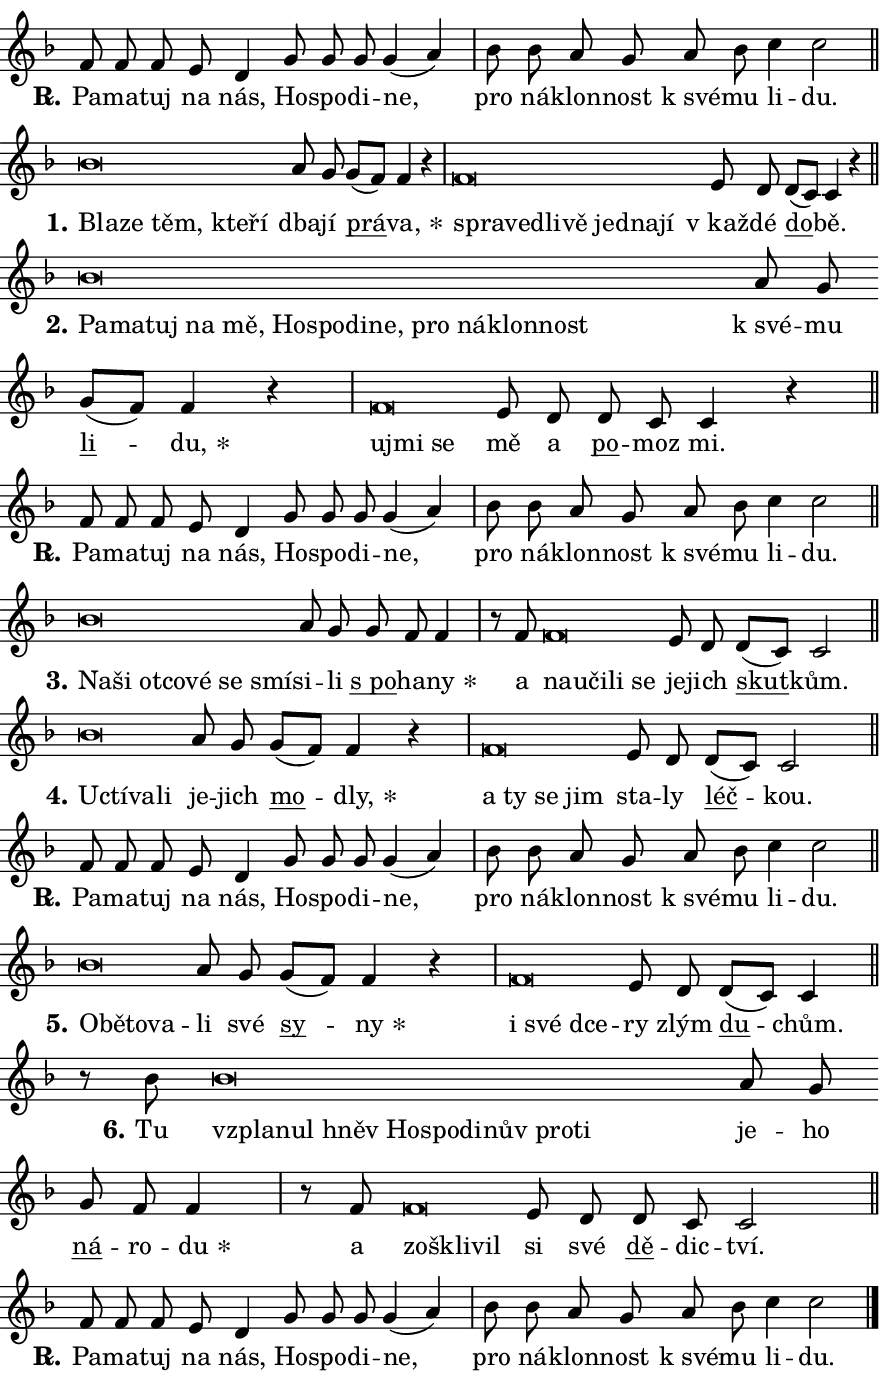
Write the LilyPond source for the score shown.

\version "2.24.0"
\header { tagline = "" }
\paper {
  indent = 0\cm
  top-margin = 0\cm
  right-margin = 0.13\cm % to fit lyric hyphens
  bottom-margin = 0\cm
  left-margin = 0\cm
  paper-width = 15\cm
  page-breaking = #ly:one-page-breaking
  system-system-spacing.basic-distance = #11
  score-system-spacing.basic-distance = #11
  ragged-last = ##f
}


%% Author: Thomas Morley
%% https://lists.gnu.org/archive/html/lilypond-user/2020-05/msg00002.html
#(define (line-position grob)
"Returns position of @var[grob} in current system:
   @code{'start}, if at first time-step
   @code{'end}, if at last time-step
   @code{'middle} otherwise
"
  (let* ((col (ly:item-get-column grob))
         (ln (ly:grob-object col 'left-neighbor))
         (rn (ly:grob-object col 'right-neighbor))
         (col-to-check-left (if (ly:grob? ln) ln col))
         (col-to-check-right (if (ly:grob? rn) rn col))
         (break-dir-left
           (and
             (ly:grob-property col-to-check-left 'non-musical #f)
             (ly:item-break-dir col-to-check-left)))
         (break-dir-right
           (and
             (ly:grob-property col-to-check-right 'non-musical #f)
             (ly:item-break-dir col-to-check-right))))
        (cond ((eqv? 1 break-dir-left) 'start)
              ((eqv? -1 break-dir-right) 'end)
              (else 'middle))))

#(define (tranparent-at-line-position vctor)
  (lambda (grob)
  "Relying on @code{line-position} select the relevant enry from @var{vctor}.
Used to determine transparency,"
    (case (line-position grob)
      ((end) (not (vector-ref vctor 0)))
      ((middle) (not (vector-ref vctor 1)))
      ((start) (not (vector-ref vctor 2))))))

noteHeadBreakVisibility =
#(define-music-function (break-visibility)(vector?)
"Makes @code{NoteHead}s transparent relying on @var{break-visibility}"
#{
  \override NoteHead.transparent =
    #(tranparent-at-line-position break-visibility)
#})

#(define delete-ledgers-for-transparent-note-heads
  (lambda (grob)
    "Reads whether a @code{NoteHead} is transparent.
If so this @code{NoteHead} is removed from @code{'note-heads} from
@var{grob}, which is supposed to be @code{LedgerLineSpanner}.
As a result ledgers are not printed for this @code{NoteHead}"
    (let* ((nhds-array (ly:grob-object grob 'note-heads))
           (nhds-list
             (if (ly:grob-array? nhds-array)
                 (ly:grob-array->list nhds-array)
                 '()))
           ;; Relies on the transparent-property being done before
           ;; Staff.LedgerLineSpanner.after-line-breaking is executed.
           ;; This is fragile ...
           (to-keep
             (remove
               (lambda (nhd)
                 (ly:grob-property nhd 'transparent #f))
               nhds-list)))
      ;; TODO find a better method to iterate over grob-arrays, similiar
      ;; to filter/remove etc for lists
      ;; For now rebuilt from scratch
      (set! (ly:grob-object grob 'note-heads)  '())
      (for-each
        (lambda (nhd)
          (ly:pointer-group-interface::add-grob grob 'note-heads nhd))
        to-keep))))

squashNotes = {
  \override NoteHead.X-extent = #'(-0.2 . 0.2)
  \override NoteHead.Y-extent = #'(-0.75 . 0)
  \override NoteHead.stencil =
    #(lambda (grob)
       (let ((pos (ly:grob-property grob 'staff-position)))
         (begin
           (if (< pos -7) (display "ERROR: Lower brevis then expected\n") (display ""))
           (if (<= pos -6) ly:text-interface::print ly:note-head::print))))
}
unSquashNotes = {
  \revert NoteHead.X-extent
  \revert NoteHead.Y-extent
  \revert NoteHead.stencil
}

hideNotes = \noteHeadBreakVisibility #begin-of-line-visible
unHideNotes = \noteHeadBreakVisibility #all-visible

% work-around for resetting accidentals
% https://lilypond.org/doc/v2.23/Documentation/notation/displaying-rhythms#unmetered-music
cadenzaMeasure = {
  \cadenzaOff
  \partial 1024 s1024
  \cadenzaOn
}

#(define-markup-command (accent layout props text) (markup?)
  "Underline accented syllable"
  (interpret-markup layout props
    #{\markup \override #'(offset . 4.3) \underline { #text }#}))

responsum = \markup \concat {
  "R" \hspace #-1.05 \path #0.1 #'((moveto 0 0.07) (lineto 0.9 0.8)) \hspace #0.05 "."
}

spaceSize = #0.6828661417322834 % exact space size for TeX Gyre Schola

\layout {
  \context {
    \Staff
    \remove "Time_signature_engraver"
    \override LedgerLineSpanner.after-line-breaking = #delete-ledgers-for-transparent-note-heads
  }
  \context {
    \Lyrics {
      \override LyricSpace.minimum-distance = \spaceSize
      \override LyricText.font-name = #"TeX Gyre Schola"
      \override LyricText.font-size = 1
      \override StanzaNumber.font-name = #"TeX Gyre Schola Bold"
      \override StanzaNumber.font-size = 1
    }
  }
  \context {
    \Score 
    \override NoteHead.text =
      #(lambda (grob) 
        (let ((pos (ly:grob-property grob 'staff-position)))
          #{\markup {
            \combine
              \halign #-0.55 \raise #(if (= pos -6) 0 0.5) \override #'(thickness . 2) \draw-line #'(3.2 . 0)
              \musicglyph "noteheads.sM1"
          }#}))
  }
}

% magnetic-lyrics.ily
%
%   written by
%     Jean Abou Samra <jean@abou-samra.fr>
%     Werner Lemberg <wl@gnu.org>
%
%   adapted by
%     Jiri Hon <jiri.hon@gmail.com>
%
% Version 2022-Apr-15

% https://www.mail-archive.com/lilypond-user@gnu.org/msg149350.html

#(define (Left_hyphen_pointer_engraver context)
   "Collect syllable-hyphen-syllable occurrences in lyrics and store
them in properties.  This engraver only looks to the left.  For
example, if the lyrics input is @code{foo -- bar}, it does the
following.

@itemize @bullet
@item
Set the @code{text} property of the @code{LyricHyphen} grob between
@q{foo} and @q{bar} to @code{foo}.

@item
Set the @code{left-hyphen} property of the @code{LyricText} grob with
text @q{foo} to the @code{LyricHyphen} grob between @q{foo} and
@q{bar}.
@end itemize

Use this auxiliary engraver in combination with the
@code{lyric-@/text::@/apply-@/magnetic-@/offset!} hook."
   (let ((hyphen #f)
         (text #f))
     (make-engraver
      (acknowledgers
       ((lyric-syllable-interface engraver grob source-engraver)
        (set! text grob)))
      (end-acknowledgers
       ((lyric-hyphen-interface engraver grob source-engraver)
        ;(when (not (grob::has-interface grob 'lyric-space-interface))
          (set! hyphen grob)));)
      ((stop-translation-timestep engraver)
       (when (and text hyphen)
         (ly:grob-set-object! text 'left-hyphen hyphen))
       (set! text #f)
       (set! hyphen #f)))))

#(define (lyric-text::apply-magnetic-offset! grob)
   "If the space between two syllables is less than the value in
property @code{LyricText@/.details@/.squash-threshold}, move the right
syllable to the left so that it gets concatenated with the left
syllable.

Use this function as a hook for
@code{LyricText@/.after-@/line-@/breaking} if the
@code{Left_@/hyphen_@/pointer_@/engraver} is active."
   (let ((hyphen (ly:grob-object grob 'left-hyphen #f)))
     (when hyphen
       (let ((left-text (ly:spanner-bound hyphen LEFT)))
         (when (grob::has-interface left-text 'lyric-syllable-interface)
           (let* ((common (ly:grob-common-refpoint grob left-text X))
                  (this-x-ext (ly:grob-extent grob common X))
                  (left-x-ext
                   (begin
                     ;; Trigger magnetism for left-text.
                     (ly:grob-property left-text 'after-line-breaking)
                     (ly:grob-extent left-text common X)))
                  ;; `delta` is the gap width between two syllables.
                  (delta (- (interval-start this-x-ext)
                            (interval-end left-x-ext)))
                  (details (ly:grob-property grob 'details))
                  (threshold (assoc-get 'squash-threshold details 0.2)))
             (when (< delta threshold)
               (let* (;; We have to manipulate the input text so that
                      ;; ligatures crossing syllable boundaries are not
                      ;; disabled.  For languages based on the Latin
                      ;; script this is essentially a beautification.
                      ;; However, for non-Western scripts it can be a
                      ;; necessity.
                      (lt (ly:grob-property left-text 'text))
                      (rt (ly:grob-property grob 'text))
                      (is-space (grob::has-interface hyphen 'lyric-space-interface))
                      (space (if is-space " " ""))
                      (extra-delta (if is-space spaceSize 0))
                      ;; Append new syllable.
                      (ltrt-space (if (and (string? lt) (string? rt))
                                (string-append lt space rt)
                                (make-concat-markup (list lt space rt))))
                      ;; Right-align `ltrt` to the right side.
                      (ltrt-space-markup (grob-interpret-markup
                               grob
                               (make-translate-markup
                                (cons (interval-length this-x-ext) 0)
                                (make-right-align-markup ltrt-space)))))
                 (begin
                   ;; Don't print `left-text`.
                   (ly:grob-set-property! left-text 'stencil #f)
                   ;; Set text and stencil (which holds all collected
                   ;; syllables so far) and shift it to the left.
                   (ly:grob-set-property! grob 'text ltrt-space)
                   (ly:grob-set-property! grob 'stencil ltrt-space-markup)
                   (ly:grob-translate-axis! grob (- (- delta extra-delta)) X))))))))))


#(define (lyric-hyphen::displace-bounds-first grob)
   ;; Make very sure this callback isn't triggered too early.
   (let ((left (ly:spanner-bound grob LEFT))
         (right (ly:spanner-bound grob RIGHT)))
     (ly:grob-property left 'after-line-breaking)
     (ly:grob-property right 'after-line-breaking)
     (ly:lyric-hyphen::print grob)))

squashThreshold = #0.4

\layout {
  \context {
    \Lyrics
    \consists #Left_hyphen_pointer_engraver
    \override LyricText.after-line-breaking =
      #lyric-text::apply-magnetic-offset!
    \override LyricHyphen.stencil = #lyric-hyphen::displace-bounds-first
    \override LyricText.details.squash-threshold = \squashThreshold
    \override LyricHyphen.minimum-distance = 0
    \override LyricHyphen.minimum-length = \squashThreshold
  }
}

squashText = \override LyricText.details.squash-threshold = 9999
unSquashText = \override LyricText.details.squash-threshold = \squashThreshold

leftText = \override LyricText.self-alignment-X = #LEFT
unLeftText = \revert LyricText.self-alignment-X

starOffset = #(lambda (grob) 
                (let ((x_offset (ly:self-alignment-interface::aligned-on-x-parent grob)))
                  (if (= x_offset 0) 0 (+ x_offset 1.2))))

star = #(define-music-function (syllable)(string?)
"Append star separator at the end of a syllable"
#{
  \once \override LyricText.X-offset = #starOffset
  \lyricmode { \markup {
    #syllable
    \override #'((font-name . "TeX Gyre Schola Bold")) \hspace #0.2 \lower #0.65 \larger "*"
  } }
#})

starAccent = #(define-music-function (syllable)(string?)
"Append star separator at the end of a syllable and make accent"
#{
  \once \override LyricText.X-offset = #starOffset
  \lyricmode { \markup {
    \accent #syllable
    \override #'((font-name . "TeX Gyre Schola Bold")) \hspace #0.2 \lower #0.65 \larger "*"
  } }
#})

breath = #(define-music-function (syllable)(string?)
"Append breathing indicator at the end of a syllable"
#{
  \lyricmode { \markup { #syllable "+" } }
#})

optionalBreath = #(define-music-function (syllable)(string?)
"Append optional breathing indicator at the end of a syllable"
#{
  \lyricmode { \markup { #syllable "(+)" } }
#})


\score {
    <<
        \new Voice = "melody" { \cadenzaOn \key f \major \relative { f'8 f f e d4 \bar "" g8 g g \bar "" g4( a) \cadenzaMeasure \bar "|" bes8 bes a g \bar "" a bes c4 c2 \cadenzaMeasure \bar "||" \break } }
        \new Lyrics \lyricsto "melody" { \lyricmode { \set stanza = \responsum
Pa -- ma -- tuj na nás, Ho -- spo -- di -- ne, pro ná -- klon -- nost "k své" -- mu li -- du. } }
    >>
    \layout {}
}

\score {
    <<
        \new Voice = "melody" { \cadenzaOn \key f \major \relative { \squashNotes bes'\breve*1/16 \hideNotes \breve*1/16 \bar "" \breve*1/16 \bar "" \breve*1/16 \breve*1/16 \bar "" \unHideNotes \unSquashNotes a8 g \bar "" g[( f)] f4 r \cadenzaMeasure \bar "|" \squashNotes f\breve*1/16 \hideNotes \breve*1/16 \bar "" \breve*1/16 \bar "" \breve*1/16 \bar "" \breve*1/16 \bar "" \breve*1/16 \breve*1/16 \bar "" \unHideNotes \unSquashNotes e8 d \bar "" d[( c)] c4 r \cadenzaMeasure \bar "||" \break } }
        \new Lyrics \lyricsto "melody" { \lyricmode { \set stanza = "1."
\leftText Bla -- \squashText ze těm, kte -- ří \unLeftText \unSquashText dba -- jí \markup \accent prá -- \star va, \leftText spra -- \squashText ve -- dli -- vě jed -- na -- jí \unLeftText \unSquashText "v kaž" -- dé \markup \accent do -- bě. } }
    >>
    \layout {}
}

\score {
    <<
        \new Voice = "melody" { \cadenzaOn \key f \major \relative { \squashNotes bes'\breve*1/16 \hideNotes \breve*1/16 \bar "" \breve*1/16 \bar "" \breve*1/16 \bar "" \breve*1/16 \bar "" \breve*1/16 \bar "" \breve*1/16 \bar "" \breve*1/16 \bar "" \breve*1/16 \bar "" \breve*1/16 \bar "" \breve*1/16 \bar "" \breve*1/16 \breve*1/16 \bar "" \unHideNotes \unSquashNotes a8 g \bar "" g[( f)] f4 r \cadenzaMeasure \bar "|" \squashNotes f\breve*1/16 \hideNotes \breve*1/16 \breve*1/16 \bar "" \unHideNotes \unSquashNotes e8 d \bar "" d c c4 r \cadenzaMeasure \bar "||" \break } }
        \new Lyrics \lyricsto "melody" { \lyricmode { \set stanza = "2."
\leftText Pa -- \squashText ma -- tuj na mě, Ho -- spo -- di -- ne, pro ná -- klon -- nost \unLeftText \unSquashText "k své" -- mu \markup \accent li -- \star du, \leftText u -- \squashText jmi se \unLeftText \unSquashText mě a \markup \accent po -- moz mi. } }
    >>
    \layout {}
}

\score {
    <<
        \new Voice = "melody" { \cadenzaOn \key f \major \relative { f'8 f f e d4 \bar "" g8 g g \bar "" g4( a) \cadenzaMeasure \bar "|" bes8 bes a g \bar "" a bes c4 c2 \cadenzaMeasure \bar "||" \break } }
        \new Lyrics \lyricsto "melody" { \lyricmode { \set stanza = \responsum
Pa -- ma -- tuj na nás, Ho -- spo -- di -- ne, pro ná -- klon -- nost "k své" -- mu li -- du. } }
    >>
    \layout {}
}

\score {
    <<
        \new Voice = "melody" { \cadenzaOn \key f \major \relative { \squashNotes bes'\breve*1/16 \hideNotes \breve*1/16 \bar "" \breve*1/16 \bar "" \breve*1/16 \bar "" \breve*1/16 \bar "" \breve*1/16 \breve*1/16 \bar "" \unHideNotes \unSquashNotes a8 g \bar "" g f f4 \cadenzaMeasure \bar "|" r8 f8 \squashNotes f\breve*1/16 \hideNotes \breve*1/16 \bar "" \breve*1/16 \bar "" \breve*1/16 \breve*1/16 \bar "" \unHideNotes \unSquashNotes e8 d \bar "" d[( c)] c2 \cadenzaMeasure \bar "||" \break } }
        \new Lyrics \lyricsto "melody" { \lyricmode { \set stanza = "3."
\leftText Na -- \squashText ši ot -- co -- vé se smí -- \unLeftText \unSquashText si -- li \markup \accent "s po" -- ha -- \star ny a \leftText na -- \squashText u -- či -- li se \unLeftText \unSquashText je -- jich \markup \accent skut -- kům. } }
    >>
    \layout {}
}

\score {
    <<
        \new Voice = "melody" { \cadenzaOn \key f \major \relative { \squashNotes bes'\breve*1/16 \hideNotes \breve*1/16 \bar "" \breve*1/16 \breve*1/16 \bar "" \unHideNotes \unSquashNotes a8 g \bar "" g[( f)] f4 r \cadenzaMeasure \bar "|" \squashNotes f\breve*1/16 \hideNotes \breve*1/16 \bar "" \breve*1/16 \breve*1/16 \bar "" \unHideNotes \unSquashNotes e8 d \bar "" d[( c)] c2 \cadenzaMeasure \bar "||" \break } }
        \new Lyrics \lyricsto "melody" { \lyricmode { \set stanza = "4."
\leftText U -- \squashText ctí -- va -- li \unLeftText \unSquashText je -- jich \markup \accent mo -- \star dly, \leftText a \squashText ty se jim \unLeftText \unSquashText sta -- ly \markup \accent léč -- kou. } }
    >>
    \layout {}
}

\score {
    <<
        \new Voice = "melody" { \cadenzaOn \key f \major \relative { f'8 f f e d4 \bar "" g8 g g \bar "" g4( a) \cadenzaMeasure \bar "|" bes8 bes a g \bar "" a bes c4 c2 \cadenzaMeasure \bar "||" \break } }
        \new Lyrics \lyricsto "melody" { \lyricmode { \set stanza = \responsum
Pa -- ma -- tuj na nás, Ho -- spo -- di -- ne, pro ná -- klon -- nost "k své" -- mu li -- du. } }
    >>
    \layout {}
}

\score {
    <<
        \new Voice = "melody" { \cadenzaOn \key f \major \relative { \squashNotes bes'\breve*1/16 \hideNotes \breve*1/16 \bar "" \breve*1/16 \breve*1/16 \bar "" \unHideNotes \unSquashNotes a8 g \bar "" g[( f)] f4 r \cadenzaMeasure \bar "|" \squashNotes f\breve*1/16 \hideNotes \breve*1/16 \breve*1/16 \bar "" \unHideNotes \unSquashNotes e8 d \bar "" d[( c)] c4 \cadenzaMeasure \bar "||" \break } }
        \new Lyrics \lyricsto "melody" { \lyricmode { \set stanza = "5."
\leftText O -- \squashText bě -- to -- va -- \unLeftText \unSquashText li své \markup \accent sy -- \star ny \leftText i \squashText své dce -- \unLeftText \unSquashText ry zlým \markup \accent du -- chům. } }
    >>
    \layout {}
}

\score {
    <<
        \new Voice = "melody" { \cadenzaOn \key f \major \relative { r8 bes'8 \squashNotes bes\breve*1/16 \hideNotes \breve*1/16 \bar "" \breve*1/16 \bar "" \breve*1/16 \bar "" \breve*1/16 \bar "" \breve*1/16 \bar "" \breve*1/16 \bar "" \breve*1/16 \breve*1/16 \bar "" \unHideNotes \unSquashNotes a8 g \bar "" g f f4 \cadenzaMeasure \bar "|" r8 f8 \squashNotes f\breve*1/16 \hideNotes \breve*1/16 \breve*1/16 \bar "" \unHideNotes \unSquashNotes e8 d \bar "" d c c2 \cadenzaMeasure \bar "||" \break } }
        \new Lyrics \lyricsto "melody" { \lyricmode { \set stanza = "6."
Tu \leftText vzpla -- \squashText nul hněv Ho -- spo -- di -- nův pro -- ti \unLeftText \unSquashText je -- ho \markup \accent ná -- ro -- \star du a \leftText zoš -- \squashText kli -- vil \unLeftText \unSquashText si své \markup \accent dě -- dic -- tví. } }
    >>
    \layout {}
}

\score {
    <<
        \new Voice = "melody" { \cadenzaOn \key f \major \relative { f'8 f f e d4 \bar "" g8 g g \bar "" g4( a) \cadenzaMeasure \bar "|" bes8 bes a g \bar "" a bes c4 c2 \cadenzaMeasure \bar "||" \break } \bar "|." }
        \new Lyrics \lyricsto "melody" { \lyricmode { \set stanza = \responsum
Pa -- ma -- tuj na nás, Ho -- spo -- di -- ne, pro ná -- klon -- nost "k své" -- mu li -- du. } }
    >>
    \layout {}
}
